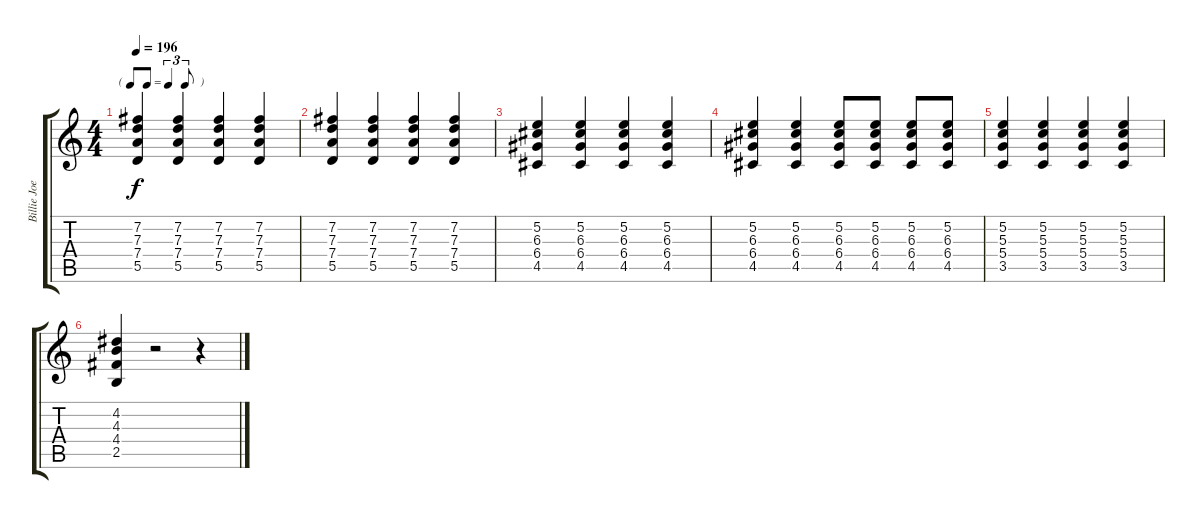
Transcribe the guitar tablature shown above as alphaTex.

\track ("Billie Joe" "Billie Joe") {instrument distortionguitar}
\staff {score tabs}
\tuning (E4 B3 G3 D3 A2 E2) {hide}
\ts (4 4)
\tf triplet8th
\tempo 196
\clef g2
\ks c
(7.2 7.3 7.4 5.5).4{dy f} (7.2 7.3 7.4 5.5).4 (7.2 7.3 7.4 5.5).4 (7.2 7.3 7.4 5.5).4 |
(7.2 7.3 7.4 5.5).4 (7.2 7.3 7.4 5.5).4 (7.2 7.3 7.4 5.5).4 (7.2 7.3 7.4 5.5).4 |
(5.2 6.3 6.4 4.5).4 (5.2 6.3 6.4 4.5).4 (5.2 6.3 6.4 4.5).4 (5.2 6.3 6.4 4.5).4 |
(5.2 6.3 6.4 4.5).4 (5.2 6.3 6.4 4.5).4 (5.2 6.3 6.4 4.5).8 (5.2 6.3 6.4 4.5).8 (5.2 6.3 6.4 4.5).8 (5.2 6.3 6.4 4.5).8 |
(5.2 5.3 5.4 3.5).4 (5.2 5.3 5.4 3.5).4 (5.2 5.3 5.4 3.5).4 (5.2 5.3 5.4 3.5).4 |
(4.2 4.3 4.4 2.5).4 r.2 r.4
